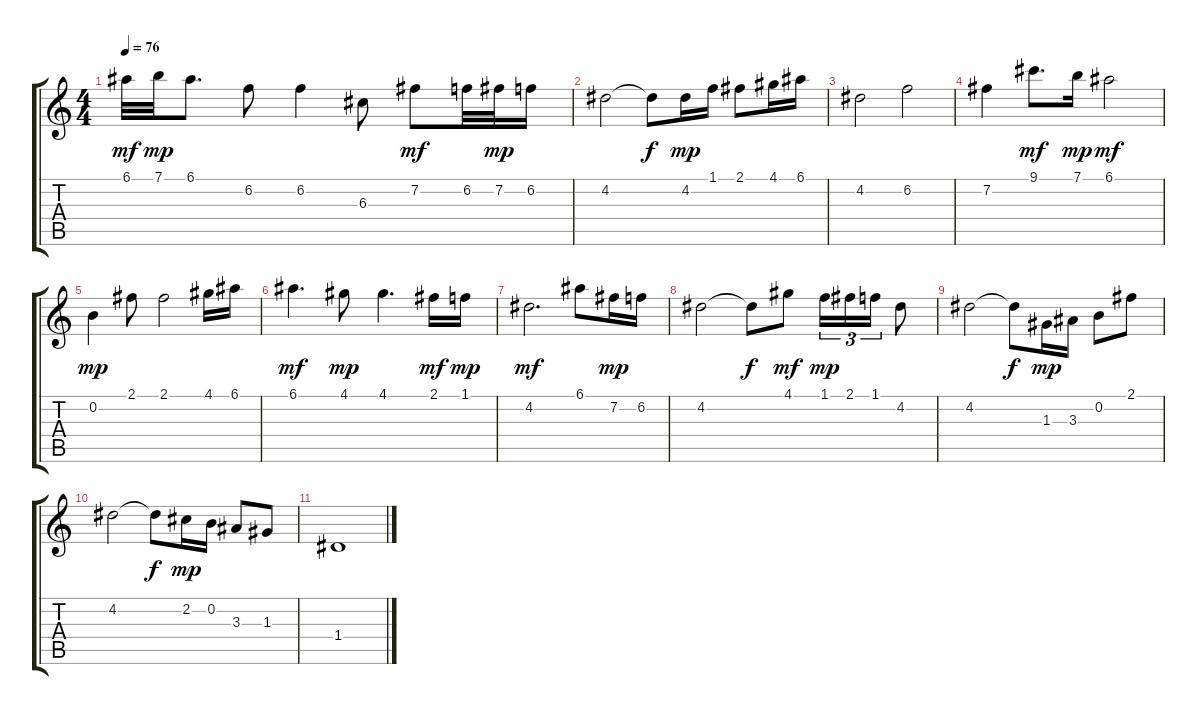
\track "" {instrument acousticguitarsteel}
\staff {score tabs}
\tuning (E4 B3 G3 D3 A2 E2) {hide}
\ts (4 4)
\tempo 76
\clef g2
\ks c
6.1.32{dy mf} 7.1.32{dy mp} 6.1.8{d} 6.2.8 6.2.4 6.3.8 7.2.8{dy mf} 6.2.32 7.2.32{dy mp} 6.2.16 |
4.2.2 4.2{t}.8{dy f} 4.2.16{dy mp} 1.1.16 2.1.8 4.1.16 6.1.16 |
4.2.2 6.2.2 |
7.2.4 9.1.8{d dy mf} 7.1.16{dy mp} 6.1.2{dy mf} |
0.2.4{dy mp} 2.1.8 2.1.2 4.1.16 6.1.16 |
6.1.4{d dy mf} 4.1.8{dy mp} 4.1.4{d} 2.1.16{dy mf} 1.1.16{dy mp} |
4.2.2{d dy mf} 6.1.8 7.2.16{dy mp} 6.2.16 |
4.2.2 4.2{t}.8{dy f} 4.1.8{dy mf} 1.1.16{tu (3 2) dy mp} 2.1.16{tu (3 2)} 1.1.16{tu (3 2)} 4.2.8 |
4.2.2 4.2{t}.8{dy f} 1.3.16{dy mp} 3.3.16 0.2.8 2.1.8 |
4.2.2 4.2{t}.8{dy f} 2.2.16{dy mp} 0.2.16 3.3.8 1.3.8 |
1.4.1
